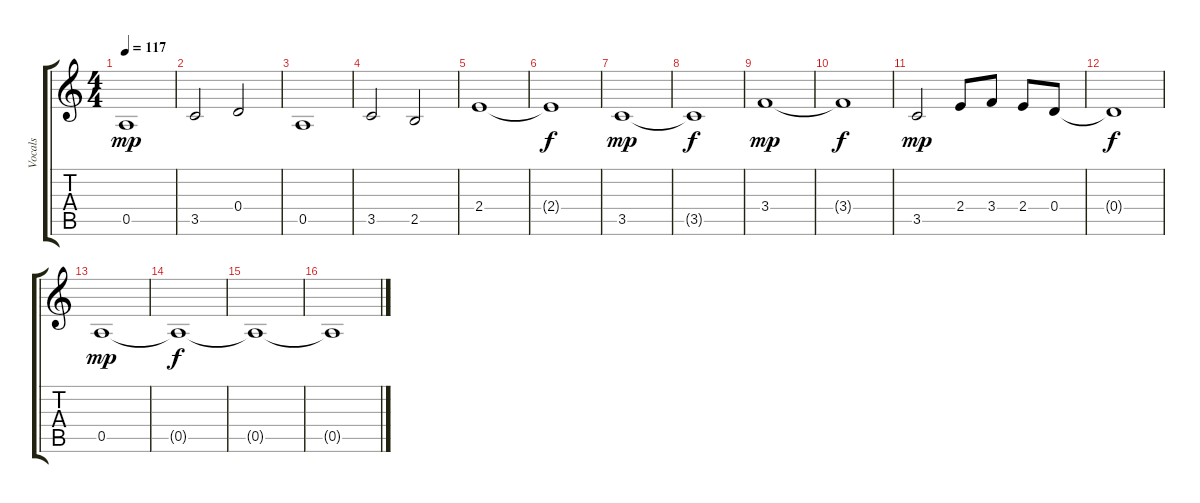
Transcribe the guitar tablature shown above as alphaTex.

\track ("Vocals" "Vocals") {instrument acousticguitarnylon}
\staff {score tabs}
\tuning (E4 B3 G3 D3 A2 E2) {hide}
\ts (4 4)
\tempo 117
\clef g2
\ks c
0.5.1{dy mp} |
3.5.2 0.4.2 |
0.5.1 |
3.5.2 2.5.2 |
2.4.1 |
2.4{t}.1{dy f} |
3.5.1{dy mp} |
3.5{t}.1{dy f} |
3.4.1{dy mp} |
3.4{t}.1{dy f} |
3.5.2{dy mp} 2.4.8 3.4.8 2.4.8 0.4.8 |
0.4{t}.1{dy f} |
0.5.1{dy mp volume 8} |
0.5{t}.1{dy f} |
0.5{t}.1 |
0.5{t}.1
